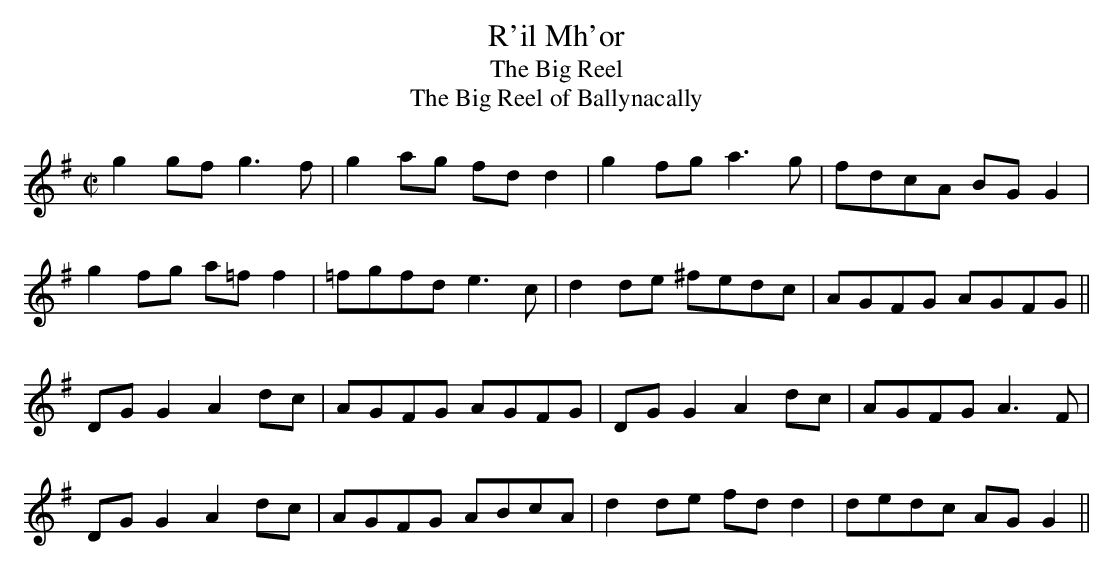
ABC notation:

X:1
T:R'il Mh'or
T:Big Reel, The
T:Big Reel of Ballynacally, The
M:C|
K:G
g2gf g3f|g2ag fdd2|g2fg a3g|fdcA BGG2|
g2fg a=ff2|=fgfd e3c|d2de ^fedc|AGFG AGFG||
DGG2 A2dc|AGFG AGFG|DGG2 A2dc|AGFG A3F|
DGG2 A2dc|AGFG ABcA|d2de fdd2|dedc AGG2||
